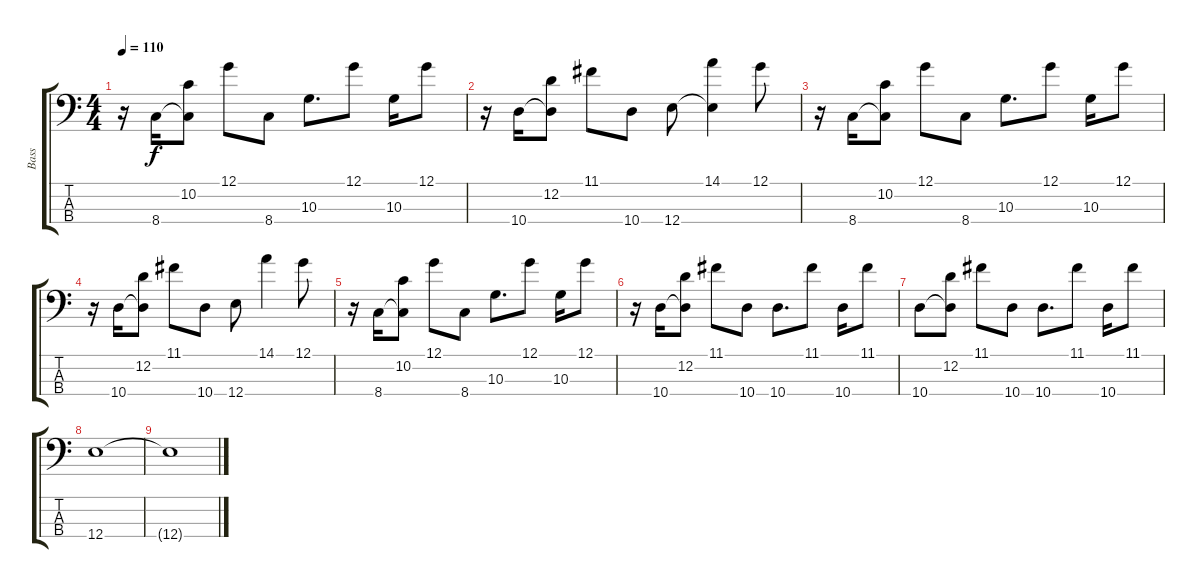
\track ("Bass" "Bass") {solo instrument electricbassfinger}
\staff {score tabs}
\tuning (G2 D2 A1 E1) {hide}
\ts (4 4)
\tempo 110
\clef f4
\ks c
r.16{dy f} 8.4.16 (10.2 8.4{t}).8 12.1.8 8.4.8 10.3.8{d} 12.1.8 10.3.16 12.1.8 |
r.16 10.4.16 (12.2 10.4{t}).8 11.1.8 10.4.8 12.4.8 (14.1 12.4{t}).4 12.1.8 |
r.16 8.4.16 (10.2 8.4{t}).8 12.1.8 8.4.8 10.3.8{d} 12.1.8 10.3.16 12.1.8 |
r.16 10.4.16 (12.2 10.4{t}).8 11.1.8 10.4.8 12.4.8 14.1.4 12.1.8 |
r.16 8.4.16 (10.2 8.4{t}).8 12.1.8 8.4.8 10.3.8{d} 12.1.8 10.3.16 12.1.8 |
r.16 10.4.16 (12.2 10.4{t}).8 11.1.8 10.4.8 10.4.8{d} 11.1.8 10.4.16 11.1.8 |
10.4.8 (12.2 10.4{t}).8 11.1.8 10.4.8 10.4.8{d} 11.1.8 10.4.16 11.1.8 |
12.4.1 |
12.4{t}.1
